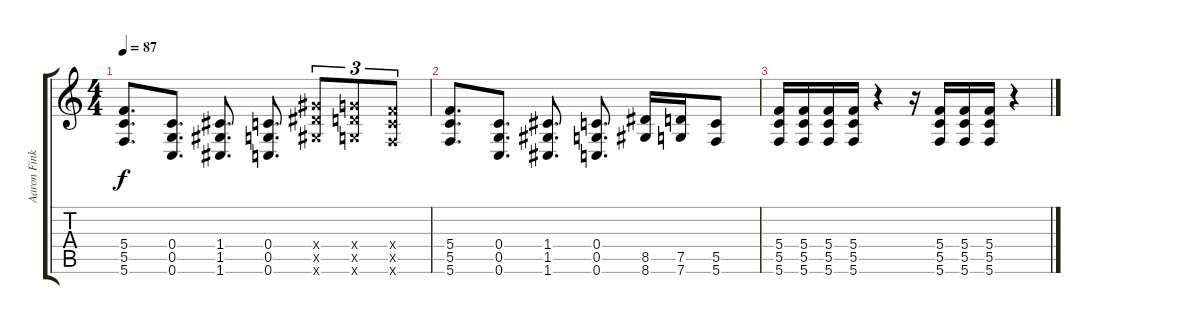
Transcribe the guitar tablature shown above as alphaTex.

\track ("Aaron Fink" "Aaron Fink") {instrument distortionguitar}
\staff {score tabs}
\tuning (D4 A3 F3 C3 G2 C2) {hide}
\ts (4 4)
\tempo 87
\clef g2
\ks c
(5.4 5.5 5.6).8{d dy f} (0.4 0.5 0.6).8{d} (1.4 1.5 1.6).8{d} (0.4 0.5 0.6).8{d} (8.4{x} 8.5{x} 8.6{x}).8{tu (3 2)} (7.4{x} 7.5{x} 7.6{x}).8{tu (3 2)} (5.4{x} 5.5{x} 5.6{x}).8{tu (3 2)} |
(5.4 5.5 5.6).8{d} (0.4 0.5 0.6).8{d} (1.4 1.5 1.6).8{d} (0.4 0.5 0.6).8{d} (8.5 8.6).16 (7.5 7.6).16 (5.5 5.6).8 |
(5.4 5.5 5.6).16 (5.4 5.5 5.6).16 (5.4 5.5 5.6).16 (5.4 5.5 5.6).16 r.4 r.16 (5.4 5.5 5.6).16 (5.4 5.5 5.6).16 (5.4 5.5 5.6).16 r.4
